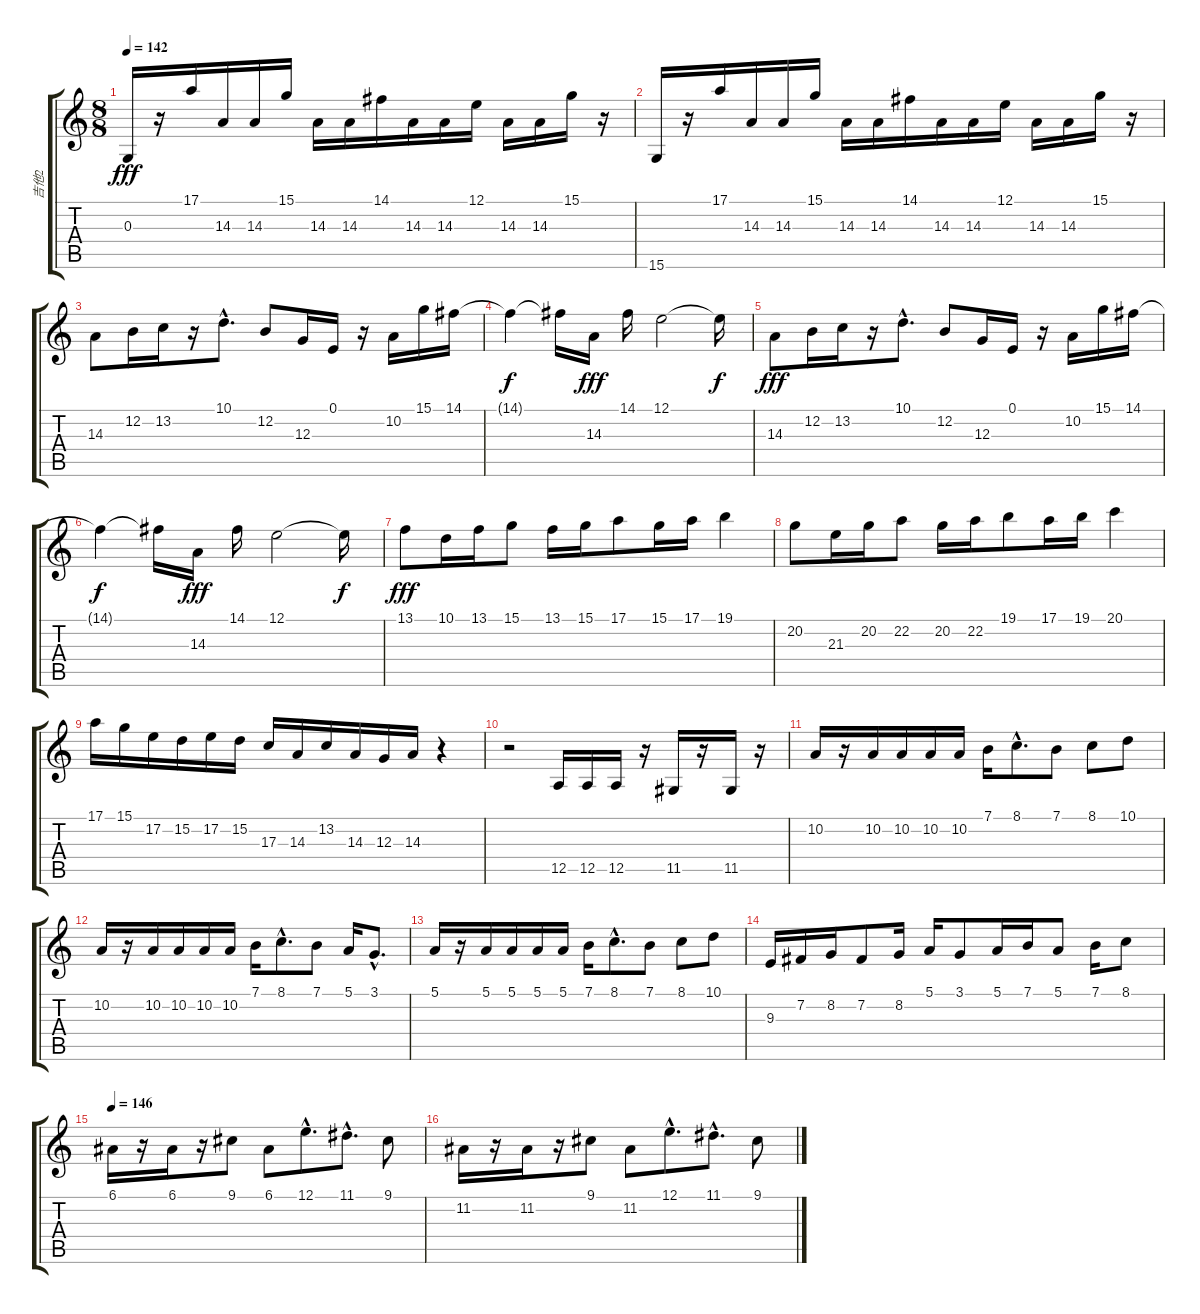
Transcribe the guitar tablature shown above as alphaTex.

\track ("吉他2" "吉他2") {instrument stringensemble1}
\staff {score tabs}
\tuning (E4 B3 G3 D3 A2 E2) {hide}
\ts (8 8)
\tempo 142
\clef g2
\ks c
0.3.16{dy fff} r.16 17.1.16 14.3.16 14.3.16 15.1.16 14.3.16 14.3.16 14.1.16 14.3.16 14.3.16 12.1.16 14.3.16 14.3.16 15.1.16 r.16 |
15.6.16 r.16 17.1.16 14.3.16 14.3.16 15.1.16 14.3.16 14.3.16 14.1.16 14.3.16 14.3.16 12.1.16 14.3.16 14.3.16 15.1.16 r.16 |
14.3.8 12.2.16 13.2.16 r.16 10.1{hac}.8{d} 12.2.8 12.3.16 0.1.16 r.16 10.2.16 15.1.16 14.1.16 |
14.1{t}.4{dy f} 14.1{t}.16 14.3.16{dy fff} 14.1.16 12.1.2 12.1{t}.16{dy f} |
14.3.8{dy fff} 12.2.16 13.2.16 r.16 10.1{hac}.8{d} 12.2.8 12.3.16 0.1.16 r.16 10.2.16 15.1.16 14.1.16 |
14.1{t}.4{dy f} 14.1{t}.16 14.3.16{dy fff} 14.1.16 12.1.2 12.1{t}.16{dy f} |
13.1.8{dy fff} 10.1.16 13.1.16 15.1.8 13.1.16 15.1.16 17.1.8 15.1.16 17.1.16 19.1.4 |
20.2.8 21.3.16 20.2.16 22.2.8 20.2.16 22.2.16 19.1.8 17.1.16 19.1.16 20.1.4 |
17.1.16 15.1.16 17.2.16 15.2.16 17.2.16 15.2.16 17.3.16 14.3.16 13.2.16 14.3.16 12.3.16 14.3.16 r.4 |
r.2 12.5.16 12.5.16 12.5.16 r.16 11.5.16 r.16 11.5.16 r.16 |
10.2.16 r.16 10.2.16 10.2.16 10.2.16 10.2.16 7.1.16 8.1{hac}.8{d} 7.1.8 8.1.8 10.1.8 |
10.2.16 r.16 10.2.16 10.2.16 10.2.16 10.2.16 7.1.16 8.1{hac}.8{d} 7.1.8 5.1.16 3.1{hac}.8{d} |
5.1.16 r.16 5.1.16 5.1.16 5.1.16 5.1.16 7.1.16 8.1{hac}.8{d} 7.1.8 8.1.8 10.1.8 |
9.3.16 7.2.16 8.2.16 7.2.8 8.2.16 5.1.16 3.1.8 5.1.16 7.1.16 5.1.8 7.1.16 8.1.8 |
\tempo 146
6.1.16 r.16 6.1.16 r.16 9.1.8 6.1.8 12.1{hac}.8{d} 11.1{hac}.8{d} 9.1.8 |
11.2.16 r.16 11.2.16 r.16 9.1.8 11.2.8 12.1{hac}.8{d} 11.1{hac}.8{d} 9.1.8
